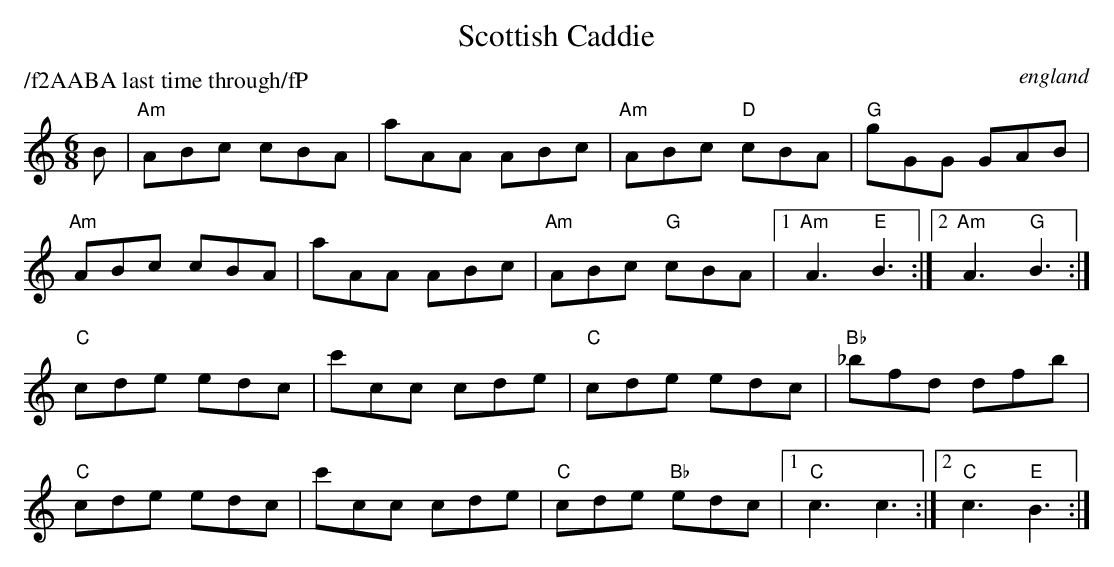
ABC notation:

X:1
T:Scottish Caddie
O:england
P:/f2AABA last time through/fP
M:6/8
K:C
B|"Am"ABc cBA|aAA ABc|"Am"ABc "D"cBA|"G"gGG GAB|
"Am"ABc cBA|aAA ABc|"Am"ABc "G"cBA|1"Am"A3 "E"B3:|2"Am"A3 "G"B3:|
"C"cde edc|c'cc cde|"C"cde edc|"Bb"_bfd dfb|
"C"cde edc|c'cc cde|"C"cde "Bb"edc|1"C"c3 c3:|2"C"c3 "E"B3:|
